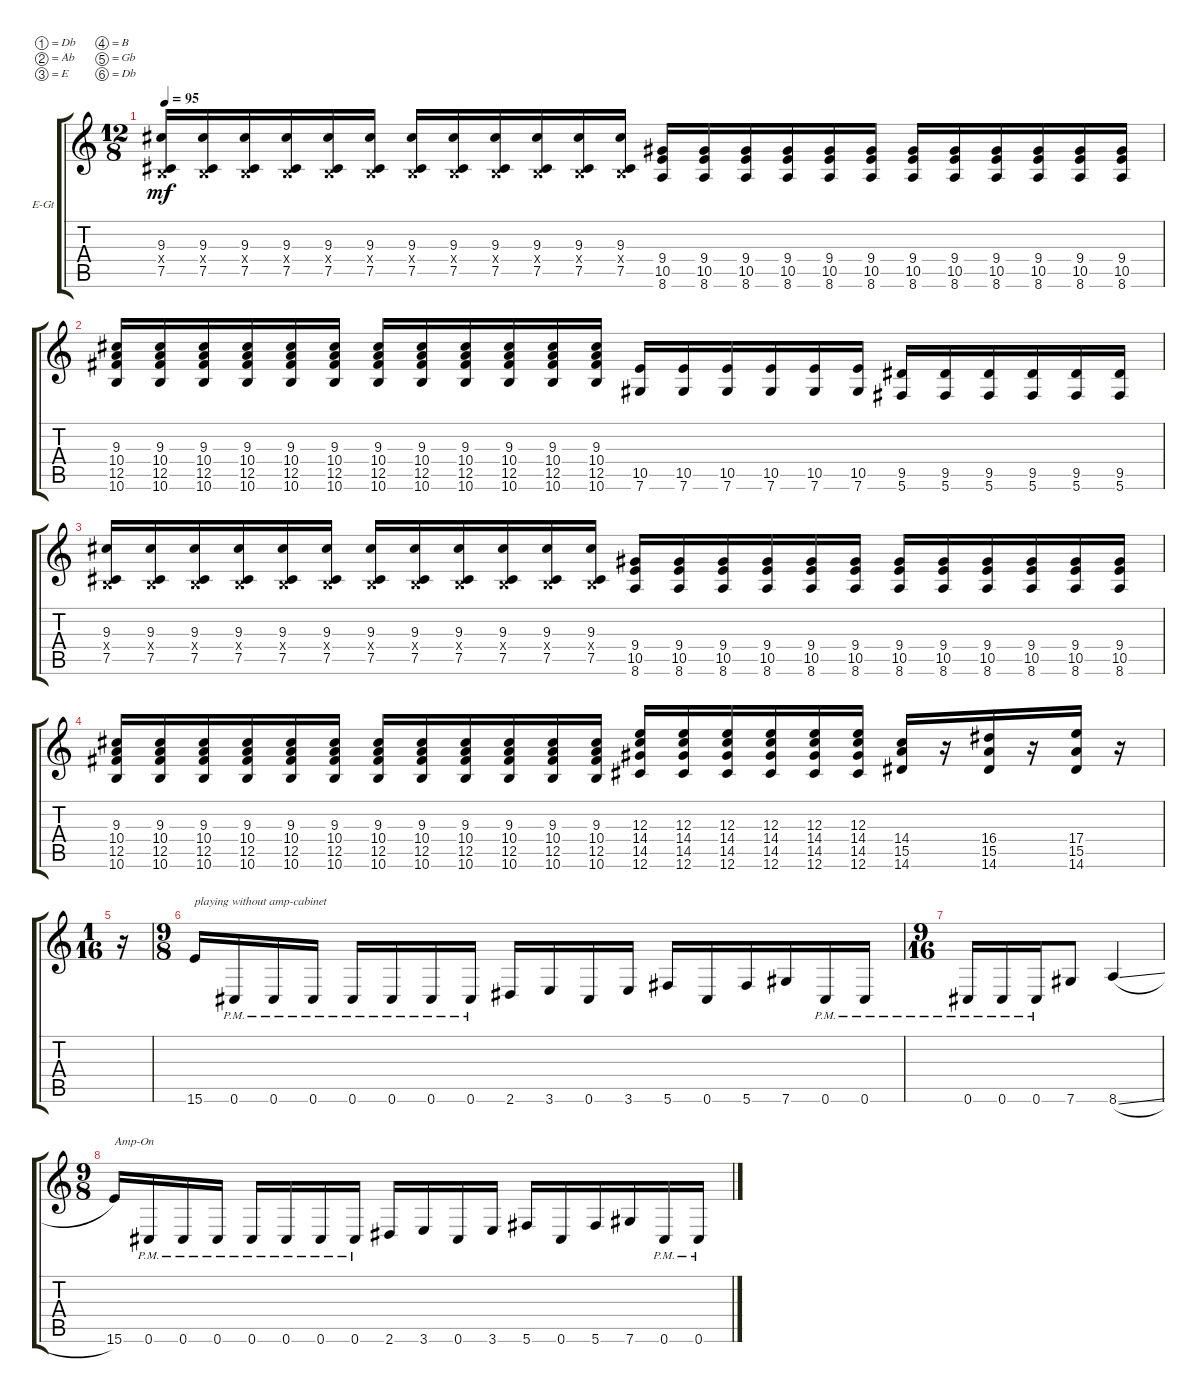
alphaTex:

\bracketExtendMode groupsimilarinstruments
\firstSystemTrackNameOrientation horizontal
\otherSystemsTrackNameOrientation horizontal
\track ("Rhythm Guitar" "E-Gt") {instrument distortionguitar}
\staff {score tabs}
\tuning (Db4 Ab3 E3 B2 Gb2 Db2)
\ts (12 8)
\tempo 95
\clef g2
\ks c
(9.3 0.4{x} 7.5).16{dy mf} (9.3 0.4{x} 7.5).16 (9.3 0.4{x} 7.5).16 (9.3 0.4{x} 7.5).16 (9.3 0.4{x} 7.5).16 (9.3 0.4{x} 7.5).16 (9.3 0.4{x} 7.5).16 (9.3 0.4{x} 7.5).16 (9.3 0.4{x} 7.5).16 (9.3 0.4{x} 7.5).16 (9.3 0.4{x} 7.5).16 (9.3 0.4{x} 7.5).16 (9.4 10.5 8.6).16 (9.4 10.5 8.6).16 (9.4 10.5 8.6).16 (9.4 10.5 8.6).16 (9.4 10.5 8.6).16 (9.4 10.5 8.6).16 (9.4 10.5 8.6).16 (9.4 10.5 8.6).16 (9.4 10.5 8.6).16 (9.4 10.5 8.6).16 (9.4 10.5 8.6).16 (9.4 10.5 8.6).16 |
(9.3 10.4 12.5 10.6).16 (9.3 10.4 12.5 10.6).16 (9.3 10.4 12.5 10.6).16 (9.3 10.4 12.5 10.6).16 (9.3 10.4 12.5 10.6).16 (9.3 10.4 12.5 10.6).16 (9.3 10.4 12.5 10.6).16 (9.3 10.4 12.5 10.6).16 (9.3 10.4 12.5 10.6).16 (9.3 10.4 12.5 10.6).16 (9.3 10.4 12.5 10.6).16 (9.3 10.4 12.5 10.6).16 (10.5 7.6).16 (10.5 7.6).16 (10.5 7.6).16 (10.5 7.6).16 (10.5 7.6).16 (10.5 7.6).16 (9.5 5.6).16 (9.5 5.6).16 (9.5 5.6).16 (9.5 5.6).16 (9.5 5.6).16 (9.5 5.6).16 |
(9.3 0.4{x} 7.5).16 (9.3 0.4{x} 7.5).16 (9.3 0.4{x} 7.5).16 (9.3 0.4{x} 7.5).16 (9.3 0.4{x} 7.5).16 (9.3 0.4{x} 7.5).16 (9.3 0.4{x} 7.5).16 (9.3 0.4{x} 7.5).16 (9.3 0.4{x} 7.5).16 (9.3 0.4{x} 7.5).16 (9.3 0.4{x} 7.5).16 (9.3 0.4{x} 7.5).16 (9.4 10.5 8.6).16 (9.4 10.5 8.6).16 (9.4 10.5 8.6).16 (9.4 10.5 8.6).16 (9.4 10.5 8.6).16 (9.4 10.5 8.6).16 (9.4 10.5 8.6).16 (9.4 10.5 8.6).16 (9.4 10.5 8.6).16 (9.4 10.5 8.6).16 (9.4 10.5 8.6).16 (9.4 10.5 8.6).16 |
(9.3 10.4 12.5 10.6).16 (9.3 10.4 12.5 10.6).16 (9.3 10.4 12.5 10.6).16 (9.3 10.4 12.5 10.6).16 (9.3 10.4 12.5 10.6).16 (9.3 10.4 12.5 10.6).16 (9.3 10.4 12.5 10.6).16 (9.3 10.4 12.5 10.6).16 (9.3 10.4 12.5 10.6).16 (9.3 10.4 12.5 10.6).16 (9.3 10.4 12.5 10.6).16 (9.3 10.4 12.5 10.6).16 (12.3 14.4 14.5 12.6).16 (12.3 14.4 14.5 12.6).16 (12.3 14.4 14.5 12.6).16 (12.3 14.4 14.5 12.6).16 (12.3 14.4 14.5 12.6).16 (12.3 14.4 14.5 12.6).16 (14.4 15.5 14.6).16 r.16 (16.4 15.5 14.6).16 r.16 (17.4 15.5 14.6).16 r.16 |
\ts (1 16)
\beaming (8 2 2 2 2)
r.16 |
\ts (9 8)
\beaming (8 2 2 2 3)
15.6.16{txt "playing without amp-cabinet"} 0.6{pm}.16 0.6{pm}.16 0.6{pm}.16 0.6{pm}.16 0.6{pm}.16 0.6{pm}.16 0.6{pm}.16 2.6.16 3.6.16 0.6.16 3.6.16 5.6.16 0.6.16 5.6.16 7.6.16 0.6{pm}.16 0.6{pm}.16 |
\ts (9 16)
\beaming (8 2 2 2 2)
0.6{pm}.16 0.6{pm}.16 0.6{pm}.16 7.6.8 8.6{sl}.4 |
\ts (9 8)
\beaming (8 2 2 2 3)
15.6.16{txt "Amp-On"} 0.6{pm}.16 0.6{pm}.16 0.6{pm}.16 0.6{pm}.16 0.6{pm}.16 0.6{pm}.16 0.6{pm}.16 2.6.16 3.6.16 0.6.16 3.6.16 5.6.16 0.6.16 5.6.16 7.6.16 0.6{pm}.16 0.6{pm}.16
